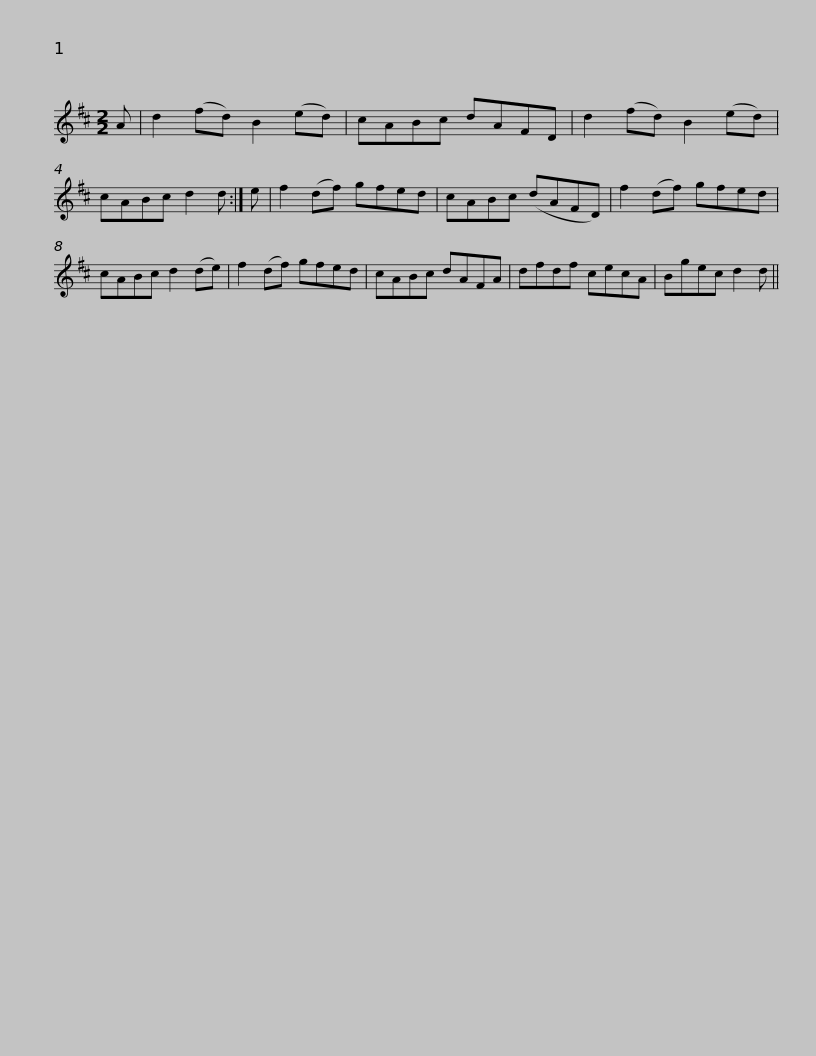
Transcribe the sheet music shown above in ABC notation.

X:1
L:1/8
M:2/2
I:linebreak $
K:D
V:1 treble
V:1
 A | d2 (fd) B2 (ed) | cABc dAFD | d2 (fd) B2 (ed) | cABc d2 d :| %5
 e | f2 (df) gfed |$ cABc (dAFD) | f2 (df) gfed | cABc d2 (de) | %10
 f2 (df) gfed | cABc dAFA | dfdf cecA |$ Bgec d2 d || %14
